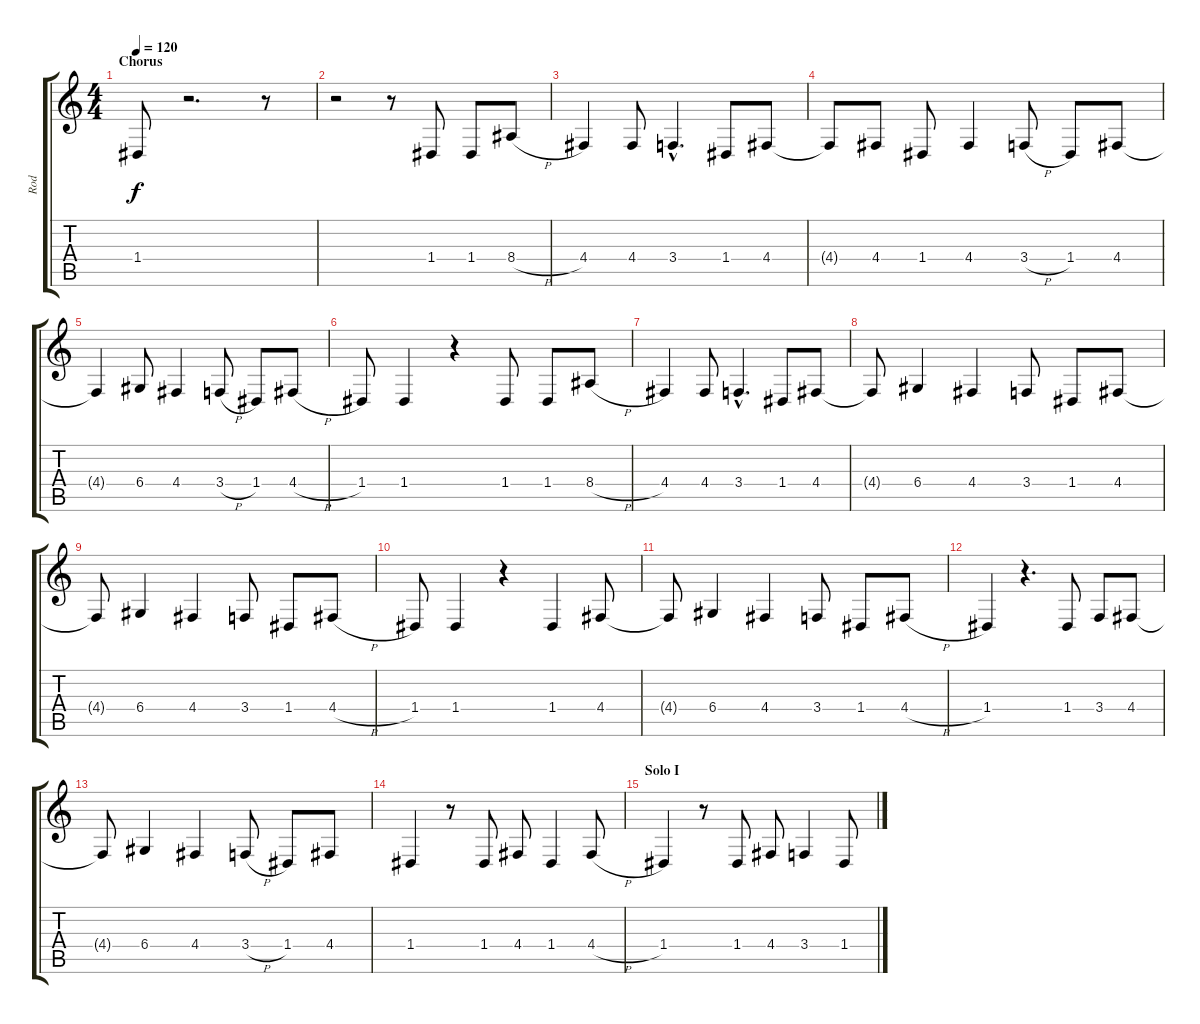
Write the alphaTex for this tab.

\track ("Rod" "Rod") {instrument lead8bassandlead}
\staff {score tabs}
\tuning (E4 B3 G3 D3 A2 E2) {hide}
\ts (4 4)
\section ("" "Chorus")
\tempo 120
\clef g2
\ks c
1.4{t}.8{dy f} r.2{d} r.8 |
r.2 r.8 1.4.8 1.4.8 8.4{h}.8 |
4.4.4 4.4.8 3.4{hac}.4{d} 1.4.8 4.4.8 |
4.4{t}.8 4.4.8 1.4.8 4.4.4 3.4{h}.8 1.4.8 4.4.8 |
4.4{t}.4 6.4.8 4.4.4 3.4{h}.8 1.4.8 4.4{h}.8 |
1.4.8 1.4.4 r.4 1.4.8 1.4.8 8.4{h}.8 |
4.4.4 4.4.8 3.4{hac}.4{d} 1.4.8 4.4.8 |
4.4{t}.8 6.4.4 4.4.4 3.4.8 1.4.8 4.4.8 |
4.4{t}.8 6.4.4 4.4.4 3.4.8 1.4.8 4.4{h}.8 |
1.4.8 1.4.4 r.4 1.4.4 4.4.8 |
4.4{t}.8 6.4.4 4.4.4 3.4.8 1.4.8 4.4{h}.8 |
1.4.4 r.4{d} 1.4.8 3.4.8 4.4.8 |
4.4{t}.8 6.4.4 4.4.4 3.4{h}.8 1.4.8 4.4.8 |
1.4.4 r.8 1.4.8 4.4.8 1.4.4 4.4{h}.8 |
\section ("" "Solo I")
1.4.4 r.8 1.4.8 4.4.8 3.4.4 1.4.8
